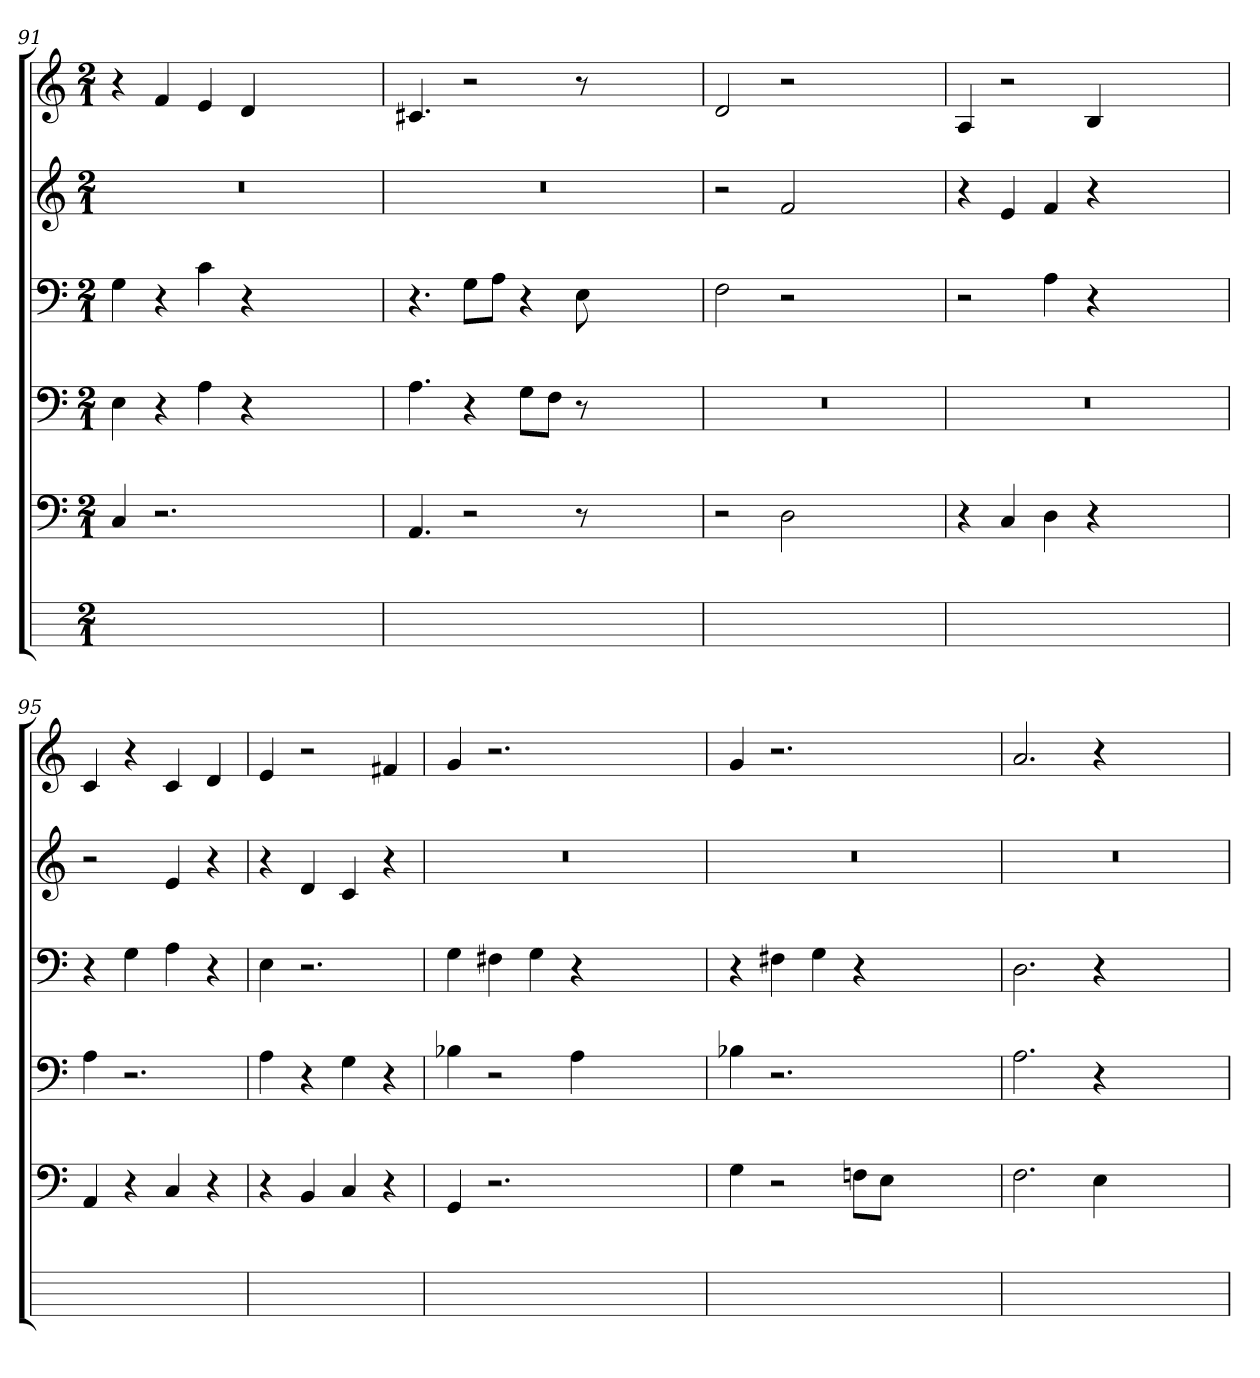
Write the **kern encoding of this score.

**kern	**kern	**kern	**kern	**kern	**kern
*part6	*part5	*part4	*part3	*part2	*part1
*staff6	*staff5	*staff4	*staff3	*staff2	*staff1
*	*clefF4	*clefF4	*clefF4	*clefG2	*clefG2
*	*k[]	*k[]	*k[]	*k[]	*k[]
*	*C:	*C:	*C:	*C:	*C:
*M2/1	*M2/1	*M2/1	*M2/1	*M2/1	*M2/1
=91	=91	=91	=91	=91	=91
0ryy	4C	4Ei	4G	0r	4r
.	2.r	4r	4r	.	4f
.	.	4Ai	4c	.	4e
.	.	4r	4r	.	4d
.	1ryy	1ryy	1ryy	.	1ryy
=92	=92	=92	=92	=92	=92
0ryy	4.AA	4.A	4.r	0r	4.c#Xj
.	2r	4r	8GZ\L	.	2r
.	.	.	8A\J	.	.
.	.	8GZL	4r	.	.
.	.	8FiJ	.	.	.
.	8r	8r	8EZ	.	8r
.	1ryy	1ryy	1ryy	.	1ryy
=93	=93	=93	=93	=93	=93
0ryy	2r	0r	2F	2r	2d
.	2D	.	2r	2fV	2r
.	1ryy	.	1ryy	1ryy	1ryy
=94	=94	=94	=94	=94	=94
0ryy	4r	0r	2r	4r	4A
.	4C	.	.	4ei	2r
.	4D	.	4A	4fV	.
.	4r	.	4r	4r	4B
.	1ryy	.	1ryy	1ryy	1ryy
=95	=95	=95	=95	=95	=95
1ryy	4AA	4A	4r	2r	4c
.	4r	2.r	4G	.	4r
.	4C	.	4A	4eV	4cV
.	4r	.	4r	4r	4d
=96	=96	=96	=96	=96	=96
1ryy	4r	4AV	4E	4r	4e
.	4BB	4r	2.r	4di	2r
.	4C	4Gi	.	4cV	.
.	4r	4r	.	4r	4f#Xj
=97	=97	=97	=97	=97	=97
0ryy	4GG	4B-X	4Gi	0r	4g
.	2.r	2r	4F#XZ	.	2.r
.	.	.	4G	.	.
.	.	4AZ	4r	.	.
.	1ryy	1ryy	1ryy	.	1ryy
=98	=98	=98	=98	=98	=98
0ryy	4G	4B-XV	4r	0r	4g
.	2r	2.r	4F#Xj	.	2.r
.	.	.	4G	.	.
.	8FnZL	.	4r	.	.
.	8EZJ	.	.	.	.
.	1ryy	1ryy	1ryy	.	1ryy
=99	=99	=99	=99	=99	=99
0ryy	2.F	2.A	2.D	0r	2.a
.	4E	4r	4r	.	4r
.	1ryy	1ryy	1ryy	.	1ryy
=	=	=	=	=	=
*-	*-	*-	*-	*-	*-
